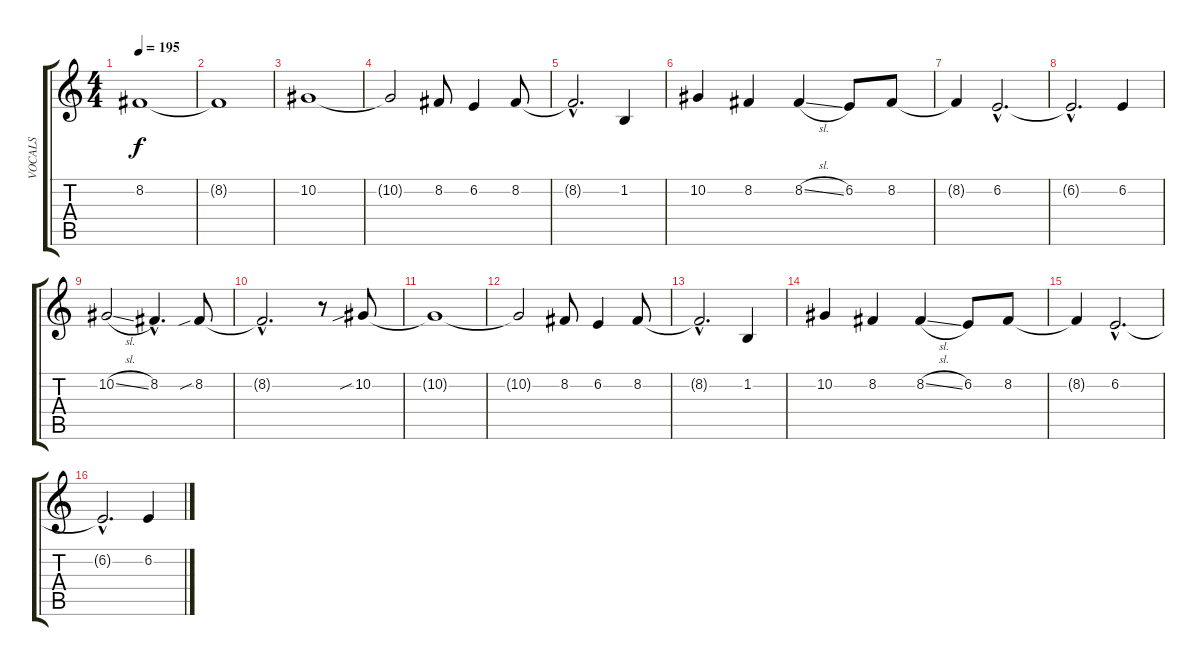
\track ("VOCALS" "VOCALS") {instrument clarinet}
\staff {score tabs}
\tuning (Eb4 Bb3 Gb3 Db3 Ab2 Db2) {hide}
\ts (4 4)
\tempo 195
\clef g2
\ks c
8.2.1{dy f} |
8.2{t}.1 |
10.2.1 |
10.2{t}.2 8.2.8 6.2.4 8.2.8 |
8.2{hac t}.2{d} 1.2.4 |
10.2.4 8.2.4 8.2{sl}.4 6.2.8 8.2.8 |
8.2{t}.4 6.2{hac}.2{d} |
6.2{hac t}.2{d} 6.2.4 |
10.2{sl}.2 8.2{hac}.4{d} 8.2{sib}.8 |
8.2{hac t}.2{d} r.8 10.2{sib}.8 |
10.2{t}.1 |
10.2{t}.2 8.2.8 6.2.4 8.2.8 |
8.2{hac t}.2{d} 1.2.4 |
10.2.4 8.2.4 8.2{sl}.4 6.2.8 8.2.8 |
8.2{t}.4 6.2{hac}.2{d} |
6.2{hac t}.2{d} 6.2.4
